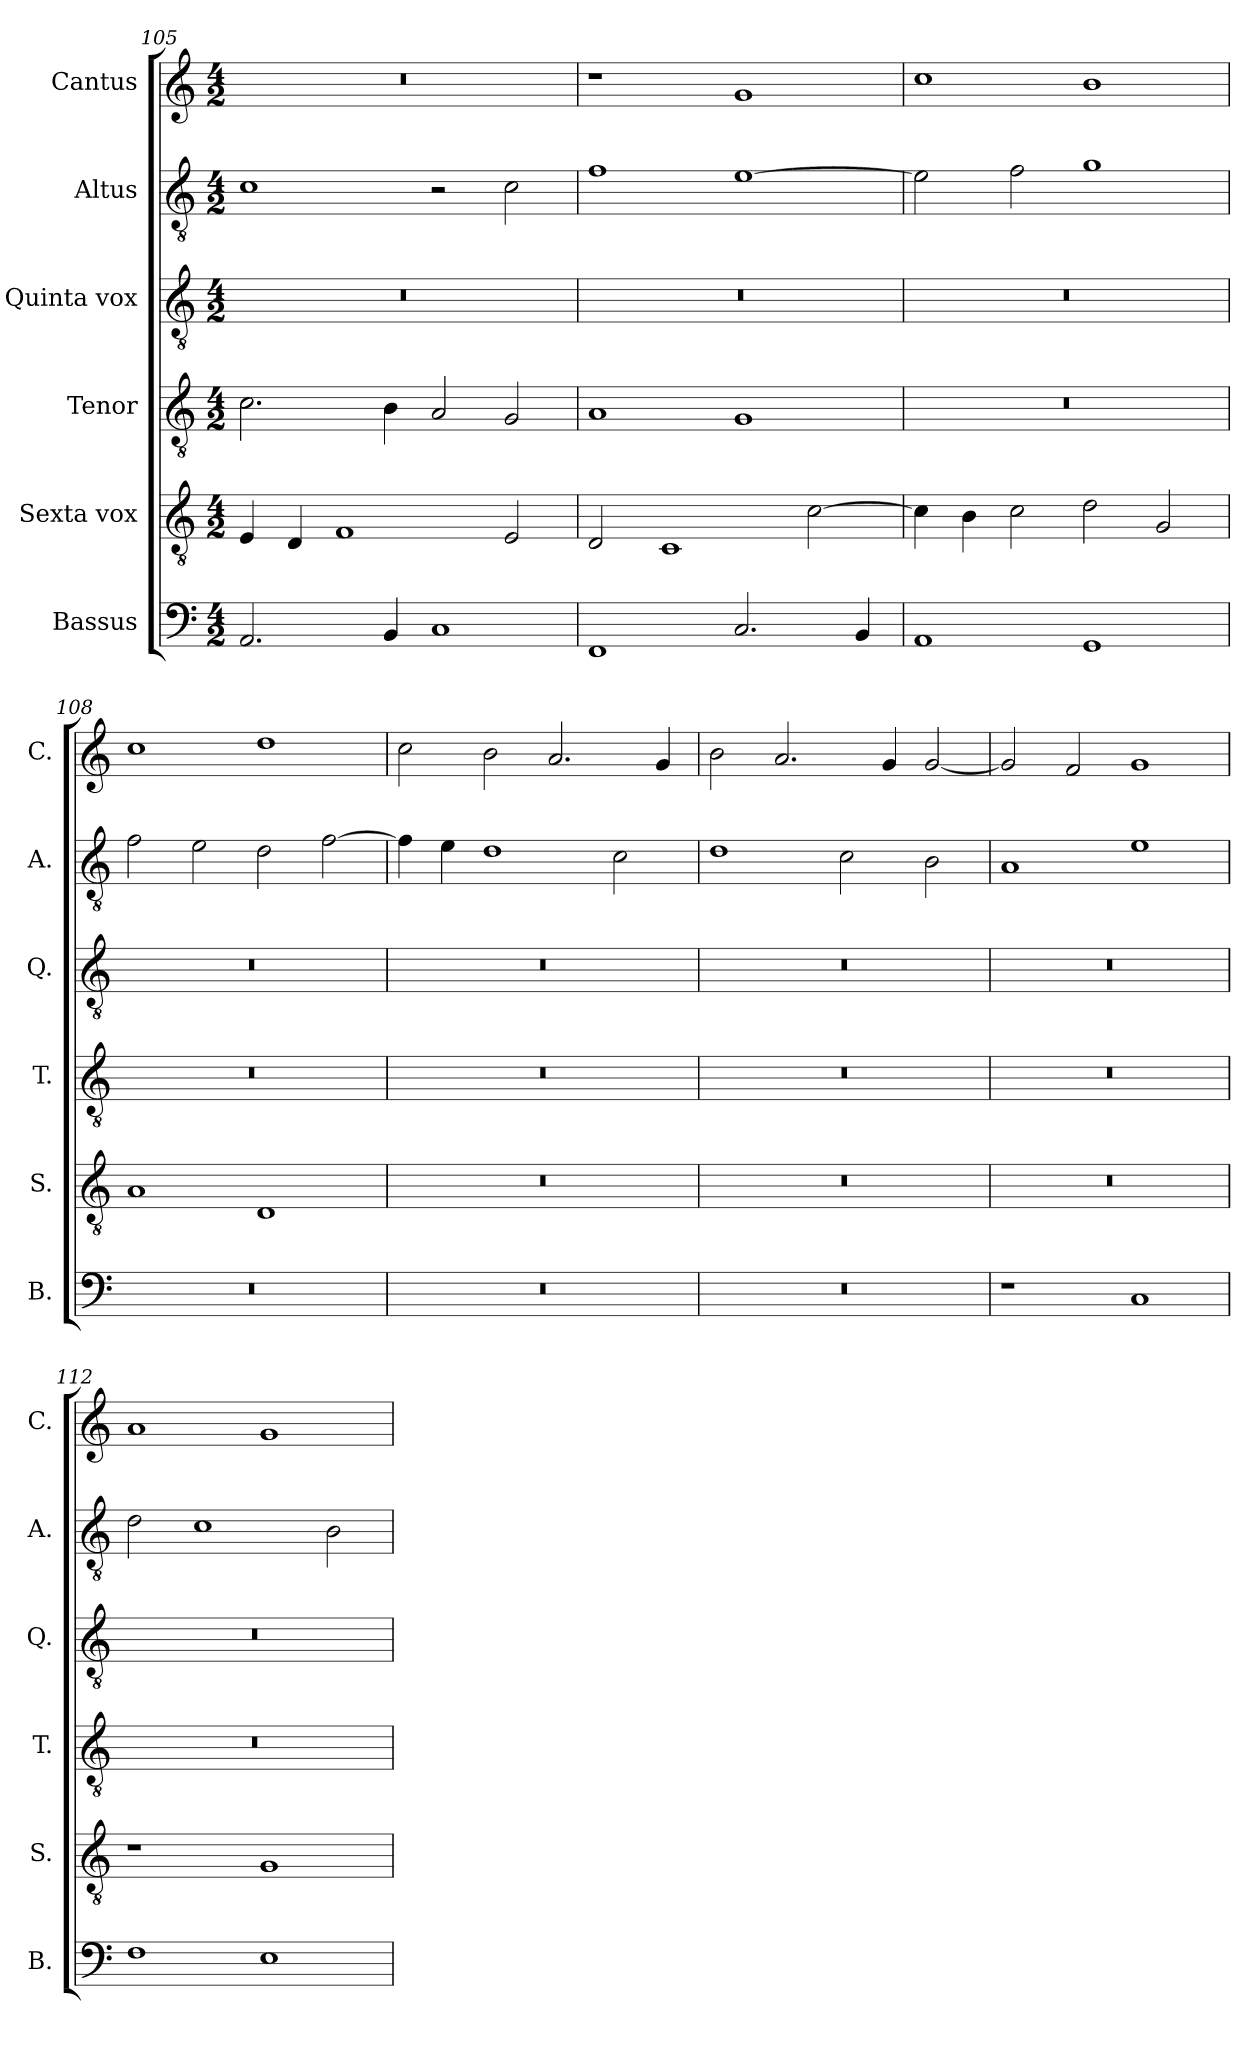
**kern	**kern	**kern	**kern	**kern	**kern
*part6	*part5	*part4	*part3	*part2	*part1
*staff6	*staff5	*staff4	*staff3	*staff2	*staff1
*I"Bassus	*I"Sexta vox	*I"Tenor	*I"Quinta vox	*I"Altus	*I"Cantus
*I'B.	*I'S.	*I'T.	*I'Q.	*I'A.	*I'C.
*clefF4	*clefGv2	*clefGv2	*clefGv2	*clefGv2	*clefG2
*k[]	*k[]	*k[]	*k[]	*k[]	*k[]
*M4/2	*M4/2	*M4/2	*M4/2	*M4/2	*M4/2
=105	=105	=105	=105	=105	=105
2.AA/	4E/	2.c\	0r	1c	0r
.	4D/	.	.	.	.
.	1F	.	.	.	.
4BB/	.	4B\	.	.	.
1C	.	2A/	.	2r	.
.	2E/	2G/	.	2c\	.
!!LO:LB:g=z
=106	=106	=106	=106	=106	=106
1FF	2D/	1A	0r	1f	1r
.	1C	.	.	.	.
2.C/	.	1G	.	[1e	1g
.	[2c\	.	.	.	.
4BB/	.	.	.	.	.
=107	=107	=107	=107	=107	=107
1AA	4c\]	0r	0r	2e\]	1cc
.	4B\	.	.	.	.
.	2c\	.	.	2f\	.
1GG	2d\	.	.	1g	1b
.	2G/	.	.	.	.
=108	=108	=108	=108	=108	=108
0r	1A	0r	0r	2f\	1cc
.	.	.	.	2e\	.
.	1D	.	.	2d\	1dd
.	.	.	.	[2f\	.
=109	=109	=109	=109	=109	=109
0r	0r	0r	0r	4f\]	2cc\
.	.	.	.	4e\	.
.	.	.	.	1d	2b\
.	.	.	.	.	2.a/
.	.	.	.	2c\	.
.	.	.	.	.	4g/
=110	=110	=110	=110	=110	=110
0r	0r	0r	0r	1d	2b\
.	.	.	.	.	2.a/
.	.	.	.	2c\	.
.	.	.	.	.	4g/
.	.	.	.	2B\	[2g/
=111	=111	=111	=111	=111	=111
1r	0r	0r	0r	1A	2g/]
.	.	.	.	.	2f/
1C	.	.	.	1e	1g
=112	=112	=112	=112	=112	=112
1F	1r	0r	0r	2d\	1a
.	.	.	.	1c	.
1E	1G	.	.	.	1g
.	.	.	.	2B\	.
=	=	=	=	=	=
*-	*-	*-	*-	*-	*-
